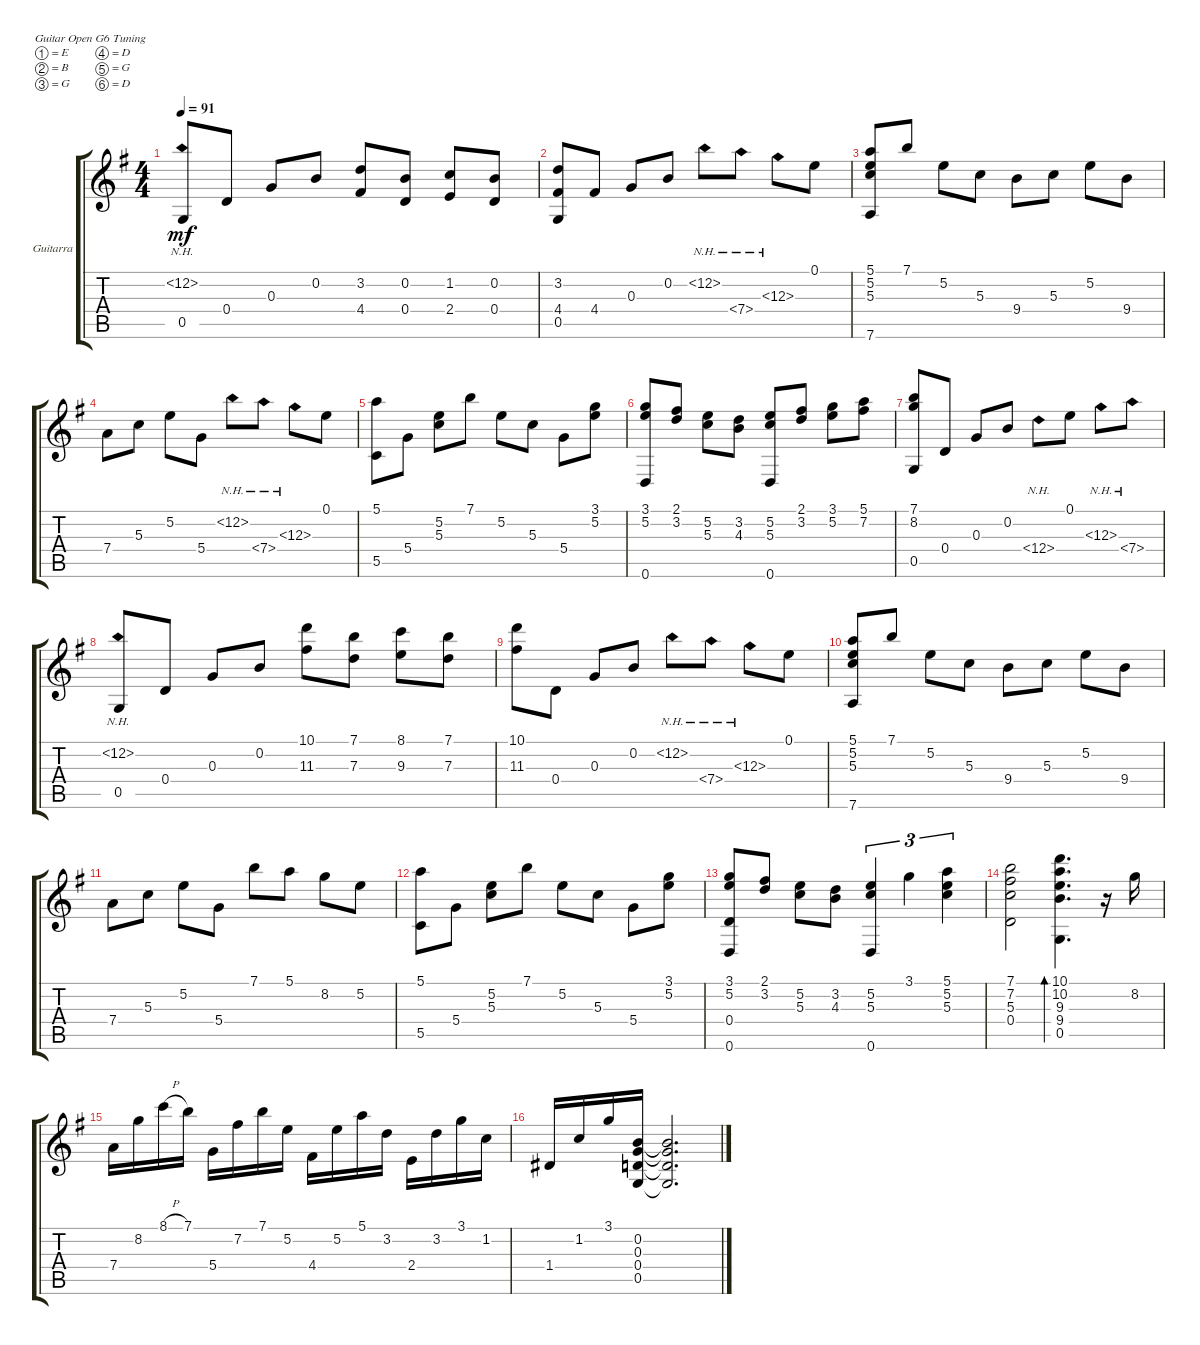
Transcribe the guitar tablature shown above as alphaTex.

\defaultSystemsLayout 4
\bracketExtendMode groupsimilarinstruments
\firstSystemTrackNameOrientation horizontal
\otherSystemsTrackNameOrientation horizontal
\track ("Guitarra" "Guitarra") {instrument acousticguitarnylon}
\staff {score tabs}
\tuning (E4 B3 G3 D3 G2 D2)
\ts (4 4)
\tempo 91
\clef g2
\ks g
(0.5 12.2{nh}).8{dy mf} 0.4.8 0.3.8 0.2.8 (4.4 3.2).8 (0.4 0.2).8 (2.4 1.2).8 (0.4 0.2).8 |
(0.5 4.4 3.2).8 4.4.8 0.3.8 0.2.8 12.2{nh}.8 7.4{nh}.8 12.3{nh}.8 0.1.8 |
(7.6 5.3 5.2 5.1).8 7.1.8 5.2.8 5.3.8 9.4.8 5.3.8 5.2.8 9.4.8 |
7.4.8 5.3.8 5.2.8 5.4.8 12.2{nh}.8 7.4{nh}.8 12.3{nh}.8 0.1.8 |
(5.5 5.1).8 5.4.8 (5.3 5.2).8 7.1.8 5.2.8 5.3.8 5.4.8 (5.2 3.1).8 |
(0.6 5.2 3.1).8 (3.2 2.1).8 (5.3 5.2).8 (4.3 3.2).8 (0.6 5.3 5.2).8 (3.2 2.1).8 (5.2 3.1).8 (7.2 5.1).8 |
(0.5 8.2 7.1).8 0.4.8 0.3.8 0.2.8 12.4{nh}.8 0.1.8 12.3{nh}.8 7.4{nh}.8 |
(0.5 12.2{nh}).8 0.4.8 0.3.8 0.2.8 (11.3 10.1).8 (7.3 7.1).8 (9.3 8.1).8 (7.3 7.1).8 |
(11.3 10.1).8 0.4.8 0.3.8 0.2.8 12.2{nh}.8 7.4{nh}.8 12.3{nh}.8 0.1.8 |
(7.6 5.3 5.2 5.1).8 7.1.8 5.2.8 5.3.8 9.4.8 5.3.8 5.2.8 9.4.8 |
7.4.8 5.3.8 5.2.8 5.4.8 7.1.8 5.1.8 8.2.8 5.2.8 |
(5.5 5.1).8 5.4.8 (5.3 5.2).8 7.1.8 5.2.8 5.3.8 5.4.8 (5.2 3.1).8 |
(0.6 0.4 5.2 3.1).8 (3.2 2.1).8 (5.3 5.2).8 (4.3 3.2).8 (0.6 5.3 5.2).4{tu (3 2)} 3.1.4{tu (3 2)} (5.3 5.2 5.1).4{tu (3 2)} |
(0.4 5.3 7.2 7.1).2 (0.5 9.4 9.3 10.2 10.1).4{d bd 0} r.16 8.2.16 |
7.4.16 8.2.16 8.1{h}.16 7.1.16 5.4.16 7.2.16 7.1.16 5.2.16 4.4.16 5.2.16 5.1.16 3.2.16 2.4.16 3.2.16 3.1.16 1.2.16 |
1.4.16 1.2.16 3.1.16 (0.5 0.4 0.3 0.2).16 (0.5{t} 0.4{t} 0.3{t} 0.2{t}).2{d}
